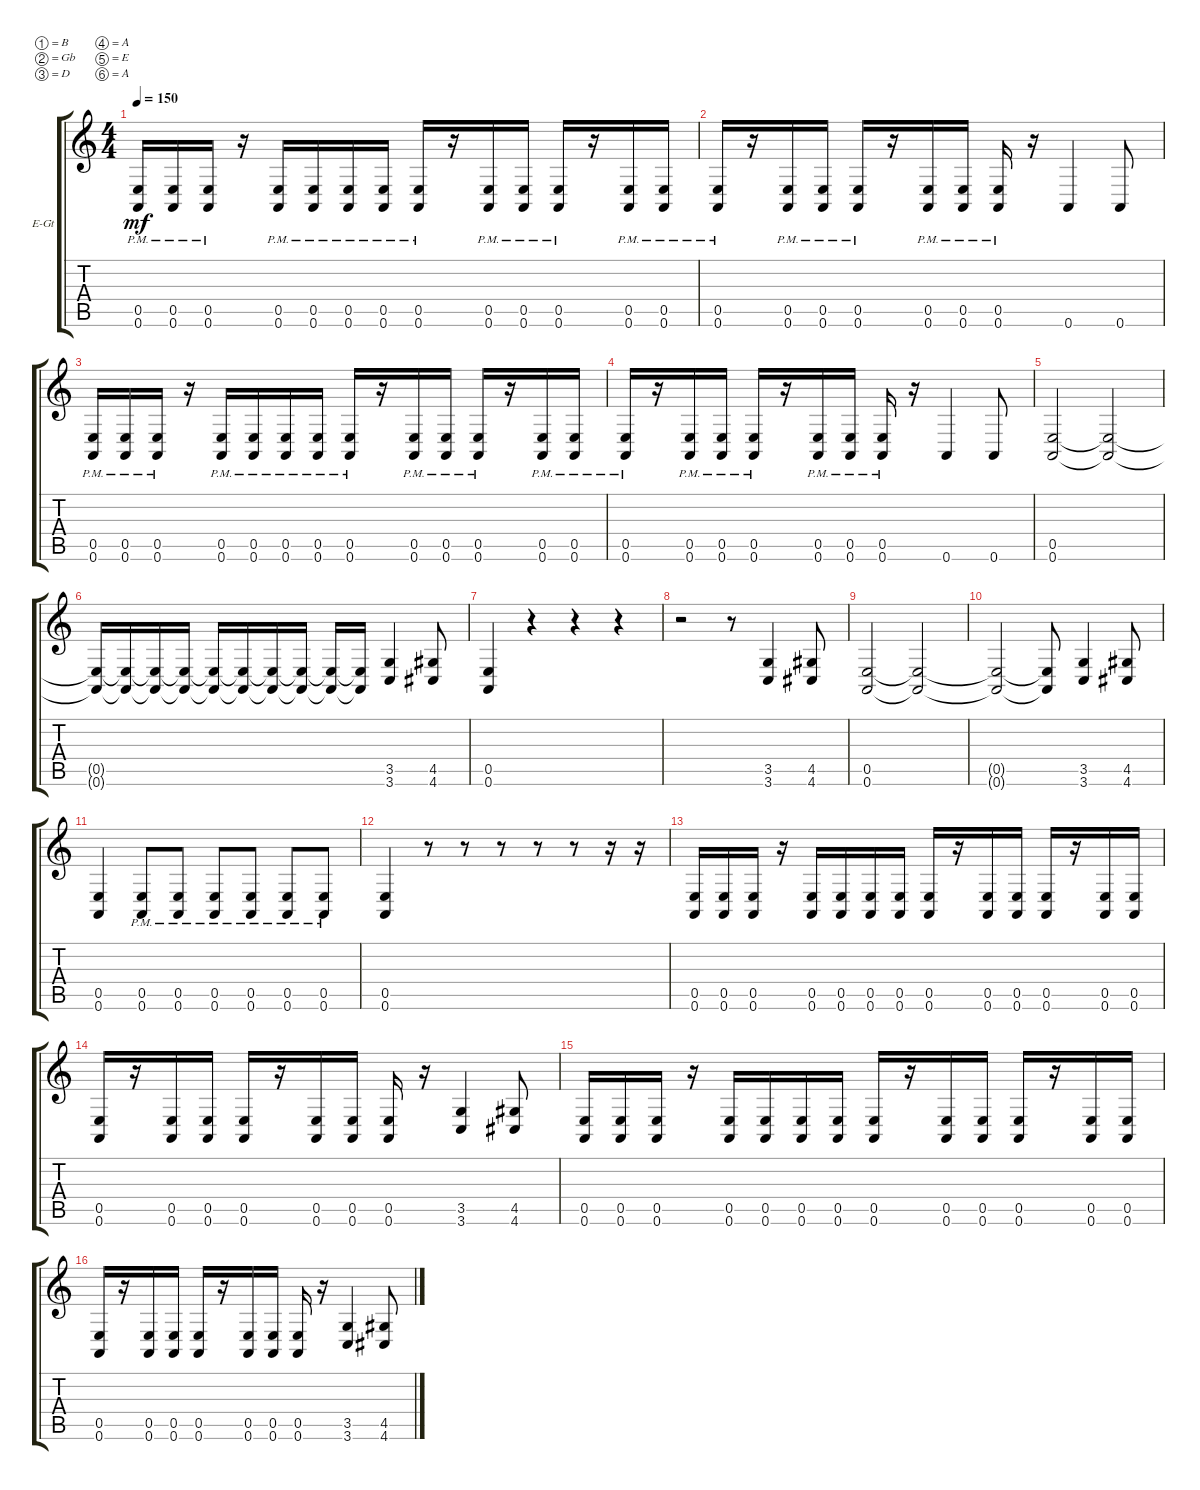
\defaultSystemsLayout 4
\bracketExtendMode groupsimilarinstruments
\firstSystemTrackNameOrientation horizontal
\otherSystemsTrackNameOrientation horizontal
\track ("Right Guitar " "E-Gt") {instrument distortionguitar}
\staff {score tabs}
\tuning (B3 Gb3 D3 A2 E2 A1)
\ts (4 4)
\tempo 150
\clef g2
\ks c
(0.6{pm} 0.5{pm}).16{dy mf} (0.6{pm} 0.5{pm}).16 (0.6{pm} 0.5{pm}).16 r.16 (0.6{pm} 0.5{pm}).16 (0.6{pm} 0.5{pm}).16 (0.6{pm} 0.5{pm}).16 (0.6{pm} 0.5{pm}).16 (0.6{pm} 0.5{pm}).16 r.16 (0.6{pm} 0.5{pm}).16 (0.6{pm} 0.5{pm}).16 (0.6{pm} 0.5{pm}).16 r.16 (0.6{pm} 0.5{pm}).16 (0.6{pm} 0.5{pm}).16 |
(0.5{pm} 0.6{pm}).16 r.16 (0.6{pm} 0.5{pm}).16 (0.6{pm} 0.5{pm}).16 (0.6{pm} 0.5{pm}).16 r.16 (0.6{pm} 0.5{pm}).16 (0.6{pm} 0.5{pm}).16 (0.6{pm} 0.5{pm}).16 r.16 0.6.4 0.6.8 |
(0.6{pm} 0.5{pm}).16 (0.6{pm} 0.5{pm}).16 (0.6{pm} 0.5{pm}).16 r.16 (0.6{pm} 0.5{pm}).16 (0.6{pm} 0.5{pm}).16 (0.6{pm} 0.5{pm}).16 (0.6{pm} 0.5{pm}).16 (0.6{pm} 0.5{pm}).16 r.16 (0.6{pm} 0.5{pm}).16 (0.6{pm} 0.5{pm}).16 (0.6{pm} 0.5{pm}).16 r.16 (0.6{pm} 0.5{pm}).16 (0.6{pm} 0.5{pm}).16 |
(0.5{pm} 0.6{pm}).16 r.16 (0.6{pm} 0.5{pm}).16 (0.6{pm} 0.5{pm}).16 (0.6{pm} 0.5{pm}).16 r.16 (0.6{pm} 0.5{pm}).16 (0.6{pm} 0.5{pm}).16 (0.6{pm} 0.5{pm}).16 r.16 0.6.4 0.6.8 |
(0.6 0.5).2 (0.6{t} 0.5{t}).2 |
(0.6{t} 0.5{t}).16 (0.6{t} 0.5{t}).16 (0.6{t} 0.5{t}).16 (0.6{t} 0.5{t}).16 (0.6{t} 0.5{t}).16 (0.6{t} 0.5{t}).16 (0.6{t} 0.5{t}).16 (0.6{t} 0.5{t}).16 (0.6{t} 0.5{t}).16 (0.5{t} 0.6{t}).16 (3.6 3.5).4 (4.5 4.6).8 |
(0.6 0.5).4 r.4 r.4 r.4 |
r.2 r.8 (3.6 3.5).4 (4.6 4.5).8 |
(0.6 0.5).2 (0.6{t} 0.5{t}).2 |
(0.6{t} 0.5{t}).2 (0.6{t} 0.5{t}).8 (3.6 3.5).4 (4.6 4.5).8 |
(0.6 0.5).4 (0.6{pm} 0.5{pm}).8 (0.6{pm} 0.5{pm}).8 (0.6{pm} 0.5{pm}).8 (0.6{pm} 0.5{pm}).8 (0.6{pm} 0.5{pm}).8 (0.6{pm} 0.5{pm}).8 |
(0.5 0.6).4 r.8 r.8 r.8 r.8 r.8 r.16 r.16 |
(0.6 0.5).16 (0.6 0.5).16 (0.6 0.5).16 r.16 (0.6 0.5).16 (0.6 0.5).16 (0.6 0.5).16 (0.6 0.5).16 (0.6 0.5).16 r.16 (0.6 0.5).16 (0.6 0.5).16 (0.6 0.5).16 r.16 (0.6 0.5).16 (0.6 0.5).16 |
(0.5 0.6).16 r.16 (0.6 0.5).16 (0.6 0.5).16 (0.6 0.5).16 r.16 (0.6 0.5).16 (0.6 0.5).16 (0.6 0.5).16 r.16 (3.6 3.5).4 (4.6 4.5).8 |
(0.6 0.5).16 (0.6 0.5).16 (0.6 0.5).16 r.16 (0.6 0.5).16 (0.6 0.5).16 (0.6 0.5).16 (0.6 0.5).16 (0.6 0.5).16 r.16 (0.6 0.5).16 (0.6 0.5).16 (0.6 0.5).16 r.16 (0.6 0.5).16 (0.6 0.5).16 |
(0.5 0.6).16 r.16 (0.6 0.5).16 (0.6 0.5).16 (0.6 0.5).16 r.16 (0.6 0.5).16 (0.6 0.5).16 (0.6 0.5).16 r.16 (3.6 3.5).4 (4.6 4.5).8
